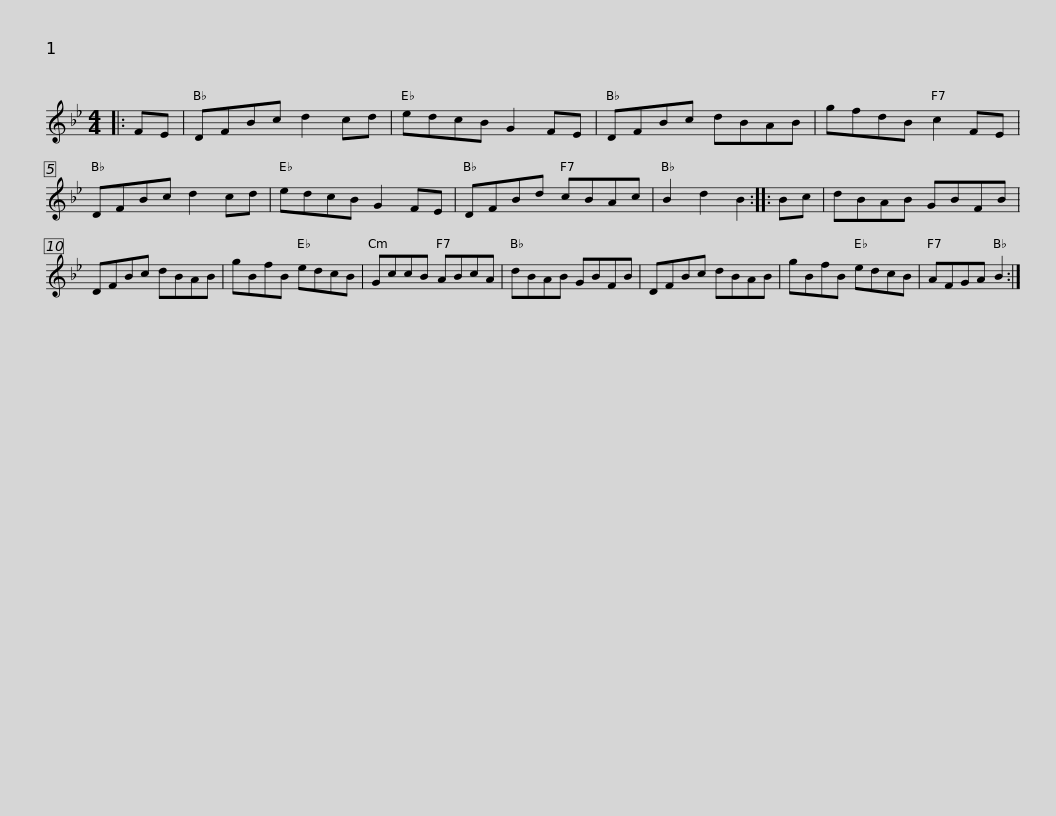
X:1
L:1/8
M:4/4
I:linebreak $
K:Gmin
V:1 treble
V:1
|: FE | DFBc d2 cd | edcB G2 FE | DFBc dBAB | gfdB c2 FE | %5
 DFBc d2 cd |$ edcB G2 FE | DFBd cBAc | B2 d2 B2 :: Bc | %10
 dBAB GBFB | DFBc dBAB | gBfB edcB |$ GccB ABcA | dBAB GBFB | %15
 DFBc dBAB | gBfB edcB | AFGA B2 :| %18
